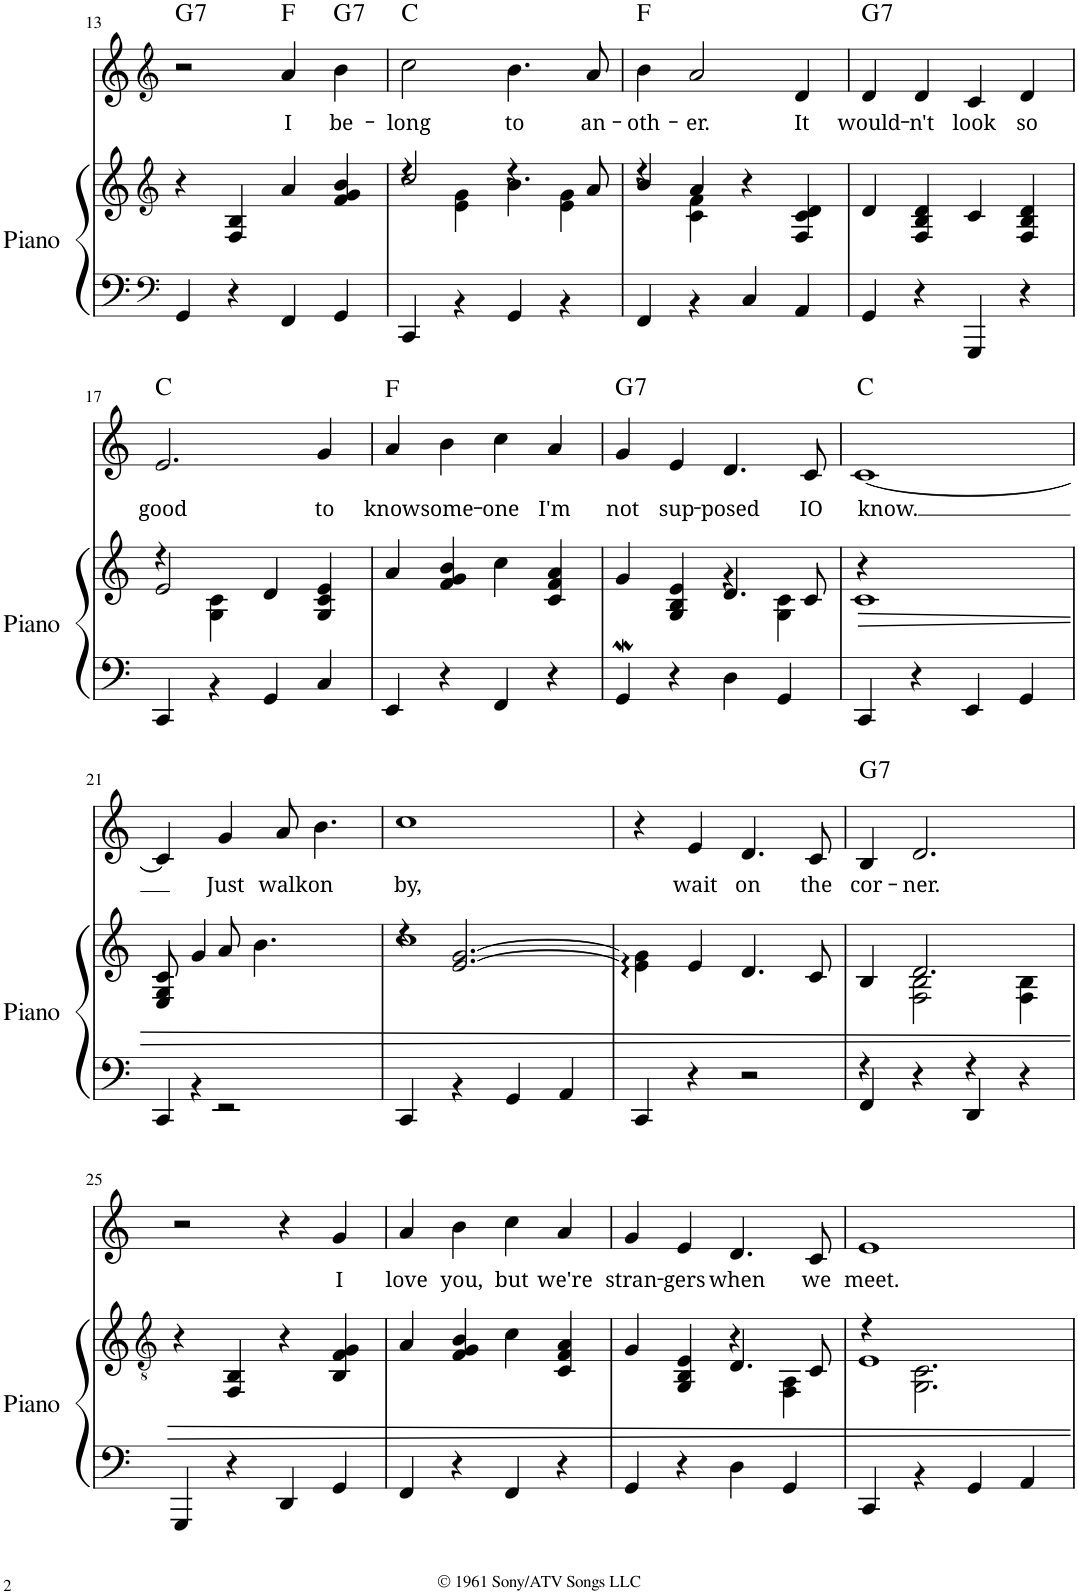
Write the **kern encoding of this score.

**kern	**kern	**kern	**text	**harte
*part2	*part2	*part1	*part1	*part1
*staff3	*staff2	*staff1	*staff1	*
*I"Piano	*	*I"Song	*	*
*I'Piano	*	*	*	*
!!LO:PB:g=z
*clefF4	*clefG2	*clefG2	*	*
*k[]	*k[]	*k[]	*	*
*M4/4	*M4/4	*M4/4	*	*
*met(c)	*met(c)	*met(c)	*	*
=13	=13	=13	=13	=13
!	!	!	!	!LO:H:kt=7
4GG/	4r	2r	.	G:7
4r	4F/ 4B/	.	.	.
!	!	!	!LO:LY:b	!
4FF/	4a/	4a/	I	F:maj
!	!	!	!LO:LY:b	!LO:H:kt=7
4GG/	4f/ 4g/ 4b/	4b\	be-	G:7
=14	=14	=14	=14	=14
*^	*^	*	*	*
!	!	!	!	!	!LO:LY:b	!
4r	4CC/	2cc/	4ryy	2cc\	-long	C:maj
4ryy	4r	.	4e\ 4g\	.	.	.
!	!	!	!	!	!LO:LY:b	!
4r	4GG/	4.b\	4ryy	4.b\	to	.
4ryy	4r	.	4e\ 4g\	.	.	.
!	!	!	!	!	!LO:LY:b	!
.	.	8a/	.	8a/	an-	.
=15	=15	=15	=15	=15	=15	=15
!	!	!	!	!	!LO:LY:b	!
4r	4FF/	4b/	4ryy	4b\	-oth-	F:maj
!	!	!	!	!	!LO:LY:b	!
4ryy	4r	4a/	4c\ 4f\	2a/	-er.	.
2ryy	4C/	4r	2ryy	.	.	.
!	!	!	!	!	!LO:LY:b	!
.	4AA/	4F/ 4c/ 4d/	.	4d/	It	.
*	*	*v	*v	*	*	*
=16	=16	=16	=16	=16	=16
!	!	!	!	!LO:LY:b	!LO:H:kt=7
*v	*v	*	*	*	*
4GG/	4d/	4d/	would-	G:7
!	!	!	!LO:LY:b	!
4r	4F/ 4B/ 4d/	4d/	-n't	.
!	!	!	!LO:LY:b	!
4GGG/	4c/	4c/	look	.
!	!	!	!LO:LY:b	!
4r	4F/ 4B/ 4d/	4d/	so	.
!!LO:LB:g=z
=17	=17	=17	=17	=17
*^	*^	*	*	*
!	!	!	!	!	!LO:LY:b	!
4r	4CC/	2e/	4ryy	2.e/	good	C:maj
4ryy	4r	.	4G\ 4c\	.	.	.
2ryy	4GG/	4d/	2ryy	.	.	.
!	!	!	!	!	!LO:LY:b	!
.	4C/	4G/ 4c/ 4e/	.	4g/	to	.
*	*	*v	*v	*	*	*
=18	=18	=18	=18	=18	=18
!	!	!	!	!LO:LY:b	!
*v	*v	*	*	*	*
4EE/	4a/	4a/	know	F:maj
!	!	!	!LO:LY:b	!
4r	4f/ 4g/ 4b/	4b\	some-	.
!	!	!	!LO:LY:b	!
4FF/	4cc\	4cc\	-one	.
!	!	!	!LO:LY:b	!
4r	4c/ 4f/ 4a/	4a/	I'm	.
=19	=19	=19	=19	=19
*^	*^	*	*	*
!	!	!	!	!	!LO:LY:b	!LO:H:kt=7
4GGW/	2ryy	4g/	2.ryy	4g/	not	G:7
!	!	!	!	!	!LO:LY:b	!
4r	.	4G/ 4B/ 4e/	.	4e/	sup-	.
!	!	!	!	!	!LO:LY:b	!
4D\	4r	4.d/	.	4.d/	-posed	.
4GG/	4ryy	.	4G\ 4c\	.	.	.
!	!	!	!	!	!LO:LY:b	!
.	.	8c/	.	8c/	IO	.
=20	=20	=20	=20	=20	=20	=20
!	!	!	!	!	!LO:LY:b	!
2ryy	4CC/	4r	1c	[1c	know.	C:maj
.	2.ryy	4r	.	.	.	.
4EE/	.	2ryy	.	.	.	.
4GG/	.	.	.	.	.	.
!!LO:LB:g=z
=21	=21	=21	=21	=21	=21	=21
*	*	*	*^	*	*	*
4.ryy	4CC/	4c/	8ryy	8E/ 8G/	4c/]	.	.
.	.	.	4r	4g/	.	.	.
!	!	!	!	!	!	!LO:LY:b	!
.	2r	8a/	.	.	4g/	Just	.
2ryy	.	4.b\	2ryy	2ryy	.	.	.
!	!	!	!	!	!	!LO:LY:b	!
.	.	.	.	.	8a/	walk	.
!	!	!	!	!	!	!LO:LY:b	!
.	.	.	.	.	4.b\	on	.
.	4ryy	4ryy	.	.	.	.	.
8ryy	.	.	8ryy	8ryy	.	.	.
=22	=22	=22	=22	=22	=22	=22	=22
!	!	!	!	!	!	!LO:LY:b	!
*	*	*	*v	*v	*	*	*
4r	4CC/	1cc	4ryy	1cc	by,	.
2.ryy	4r	.	[2.e/ [2.g/	.	.	.
.	4GG/	.	.	.	.	.
.	4AA/	.	.	.	.	.
*v	*v	*	*	*	*	*
=23	=23	=23	=23	=23	=23
4CC/	4ryy	4e\] 4g\]	4r	.	.
!	!	!	!	!LO:LY:b	!
2.ryy	4r	4e/	4e/	wait	.
!	!	!	!	!LO:LY:b	!
.	2r	4.d/	4.d/	on	.
!	!	!	!	!LO:LY:b	!
.	.	8c/	8c/	the	.
=24	=24	=24	=24	=24	=24
*^	*	*	*	*	*
!	!	!	!	!	!LO:LY:b	!LO:H:kt=7
4r	4FF/	4B/	4ryy	4B/	cor-	G:7
!	!	!	!	!	!LO:LY:b	!
4r	4ryy	2.d/	2F\ 2B\	2.d/	-ner.	.
4r	4DD/	.	.	.	.	.
4r	4ryy	.	4F\ 4B\	.	.	.
*v	*v	*	*	*	*	*
*	*v	*v	*	*	*
!!LO:LB:g=z
=25	=25	=25	=25	=25
*	*clefGv2	*	*	*
4GGG/	4r	2r	.	.
4r	4FF/ 4BB/	.	.	.
4DD/	4r	4r	.	.
!	!	!	!LO:LY:b	!
4GG/	4BB/ 4F/ 4G/	4g/	I	.
=26	=26	=26	=26	=26
!	!	!	!LO:LY:b	!
4FF/	4A/	4a/	love	.
!	!	!	!LO:LY:b	!
4r	4F/ 4G/ 4B/	4b\	you,	.
!	!	!	!LO:LY:b	!
4FF/	4c\	4cc\	but	.
!	!	!	!LO:LY:b	!
4r	4C/ 4F/ 4A/	4a/	we're	.
=27	=27	=27	=27	=27
*	*^	*	*	*
!	!	!	!	!LO:LY:b	!
4GG/	4G/	2ryy	4g/	stran-	.
!	!	!	!	!LO:LY:b	!
4r	4GG/ 4BB/ 4E/	.	4e/	-gers	.
!	!	!	!	!LO:LY:b	!
4D\	4r	4.D/	4.d/	when	.
4GG/	4FF\ 4AA\	.	.	.	.
!	!	!	!	!LO:LY:b	!
.	.	8C/	8c/	we	.
=28	=28	=28	=28	=28	=28
*^	*	*	*	*	*
!	!	!	!	!	!LO:LY:b	!
4r	4CC/	1E	4ryy	1e	meet.	.
2.ryy	4r	.	2.GG\ 2.C\	.	.	.
.	4GG/	.	.	.	.	.
.	4AA/	.	.	.	.	.
*v	*v	*	*	*	*	*
*	*v	*v	*	*	*
=	=	=	=	=
*-	*-	*-	*-	*-
